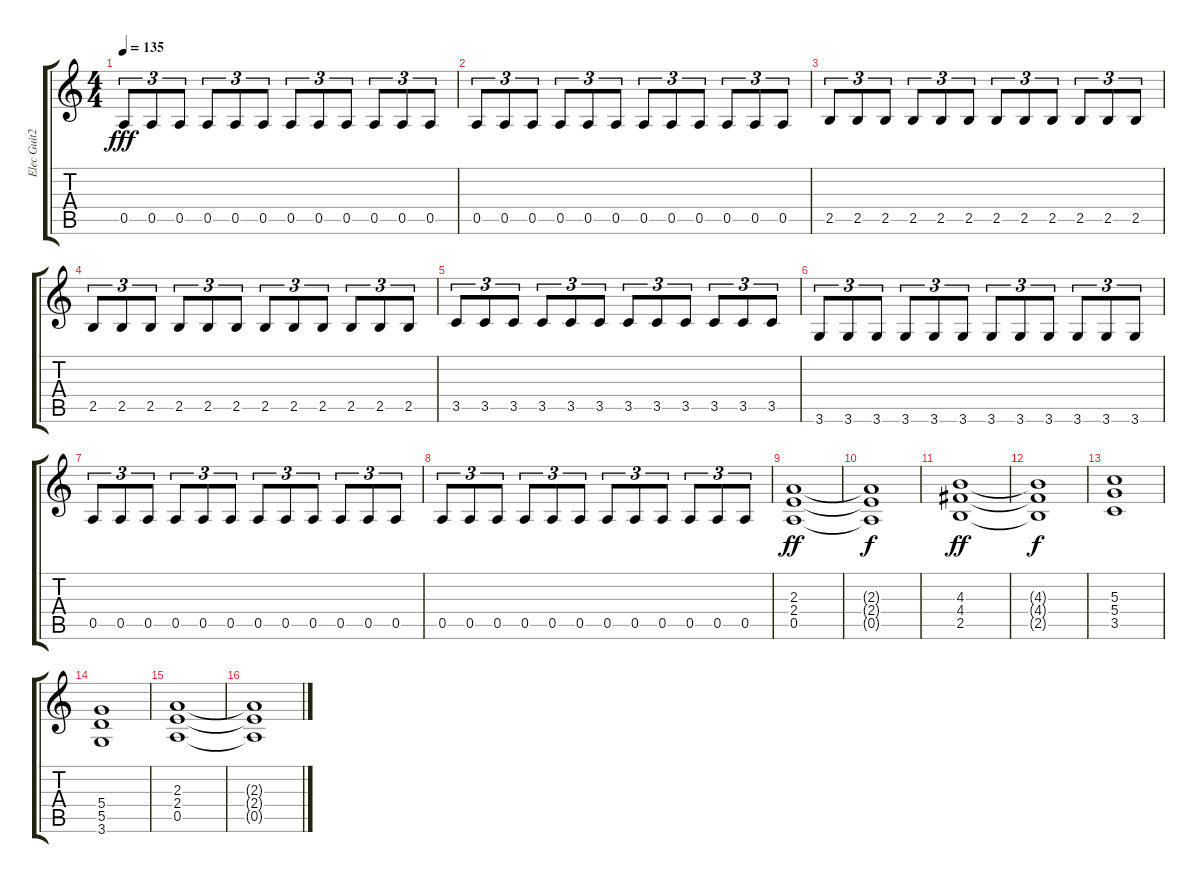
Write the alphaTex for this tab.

\track ("Elec Guit2" "Elec Guit2") {instrument overdrivenguitar}
\staff {score tabs}
\tuning (E4 B3 G3 D3 A2 E2) {hide}
\ts (4 4)
\tempo 135
\clef g2
\ks c
0.5.8{tu (3 2) dy fff} 0.5.8{tu (3 2)} 0.5.8{tu (3 2)} 0.5.8{tu (3 2)} 0.5.8{tu (3 2)} 0.5.8{tu (3 2)} 0.5.8{tu (3 2)} 0.5.8{tu (3 2)} 0.5.8{tu (3 2)} 0.5.8{tu (3 2)} 0.5.8{tu (3 2)} 0.5.8{tu (3 2)} |
0.5.8{tu (3 2)} 0.5.8{tu (3 2)} 0.5.8{tu (3 2)} 0.5.8{tu (3 2)} 0.5.8{tu (3 2)} 0.5.8{tu (3 2)} 0.5.8{tu (3 2)} 0.5.8{tu (3 2)} 0.5.8{tu (3 2)} 0.5.8{tu (3 2)} 0.5.8{tu (3 2)} 0.5.8{tu (3 2)} |
2.5.8{tu (3 2)} 2.5.8{tu (3 2)} 2.5.8{tu (3 2)} 2.5.8{tu (3 2)} 2.5.8{tu (3 2)} 2.5.8{tu (3 2)} 2.5.8{tu (3 2)} 2.5.8{tu (3 2)} 2.5.8{tu (3 2)} 2.5.8{tu (3 2)} 2.5.8{tu (3 2)} 2.5.8{tu (3 2)} |
2.5.8{tu (3 2)} 2.5.8{tu (3 2)} 2.5.8{tu (3 2)} 2.5.8{tu (3 2)} 2.5.8{tu (3 2)} 2.5.8{tu (3 2)} 2.5.8{tu (3 2)} 2.5.8{tu (3 2)} 2.5.8{tu (3 2)} 2.5.8{tu (3 2)} 2.5.8{tu (3 2)} 2.5.8{tu (3 2)} |
3.5.8{tu (3 2)} 3.5.8{tu (3 2)} 3.5.8{tu (3 2)} 3.5.8{tu (3 2)} 3.5.8{tu (3 2)} 3.5.8{tu (3 2)} 3.5.8{tu (3 2)} 3.5.8{tu (3 2)} 3.5.8{tu (3 2)} 3.5.8{tu (3 2)} 3.5.8{tu (3 2)} 3.5.8{tu (3 2)} |
3.6.8{tu (3 2)} 3.6.8{tu (3 2)} 3.6.8{tu (3 2)} 3.6.8{tu (3 2)} 3.6.8{tu (3 2)} 3.6.8{tu (3 2)} 3.6.8{tu (3 2)} 3.6.8{tu (3 2)} 3.6.8{tu (3 2)} 3.6.8{tu (3 2)} 3.6.8{tu (3 2)} 3.6.8{tu (3 2)} |
0.5.8{tu (3 2)} 0.5.8{tu (3 2)} 0.5.8{tu (3 2)} 0.5.8{tu (3 2)} 0.5.8{tu (3 2)} 0.5.8{tu (3 2)} 0.5.8{tu (3 2)} 0.5.8{tu (3 2)} 0.5.8{tu (3 2)} 0.5.8{tu (3 2)} 0.5.8{tu (3 2)} 0.5.8{tu (3 2)} |
0.5.8{tu (3 2)} 0.5.8{tu (3 2)} 0.5.8{tu (3 2)} 0.5.8{tu (3 2)} 0.5.8{tu (3 2)} 0.5.8{tu (3 2)} 0.5.8{tu (3 2)} 0.5.8{tu (3 2)} 0.5.8{tu (3 2)} 0.5.8{tu (3 2)} 0.5.8{tu (3 2)} 0.5.8{tu (3 2)} |
(2.3 2.4 0.5).1{dy ff} |
(2.3{t} 2.4{t} 0.5{t}).1{dy f} |
(4.3 4.4 2.5).1{dy ff} |
(4.3{t} 4.4{t} 2.5{t}).1{dy f} |
(5.3 5.4 3.5).1 |
(5.4 5.5 3.6).1 |
(2.3 2.4 0.5).1 |
(2.3{t} 2.4{t} 0.5{t}).1
